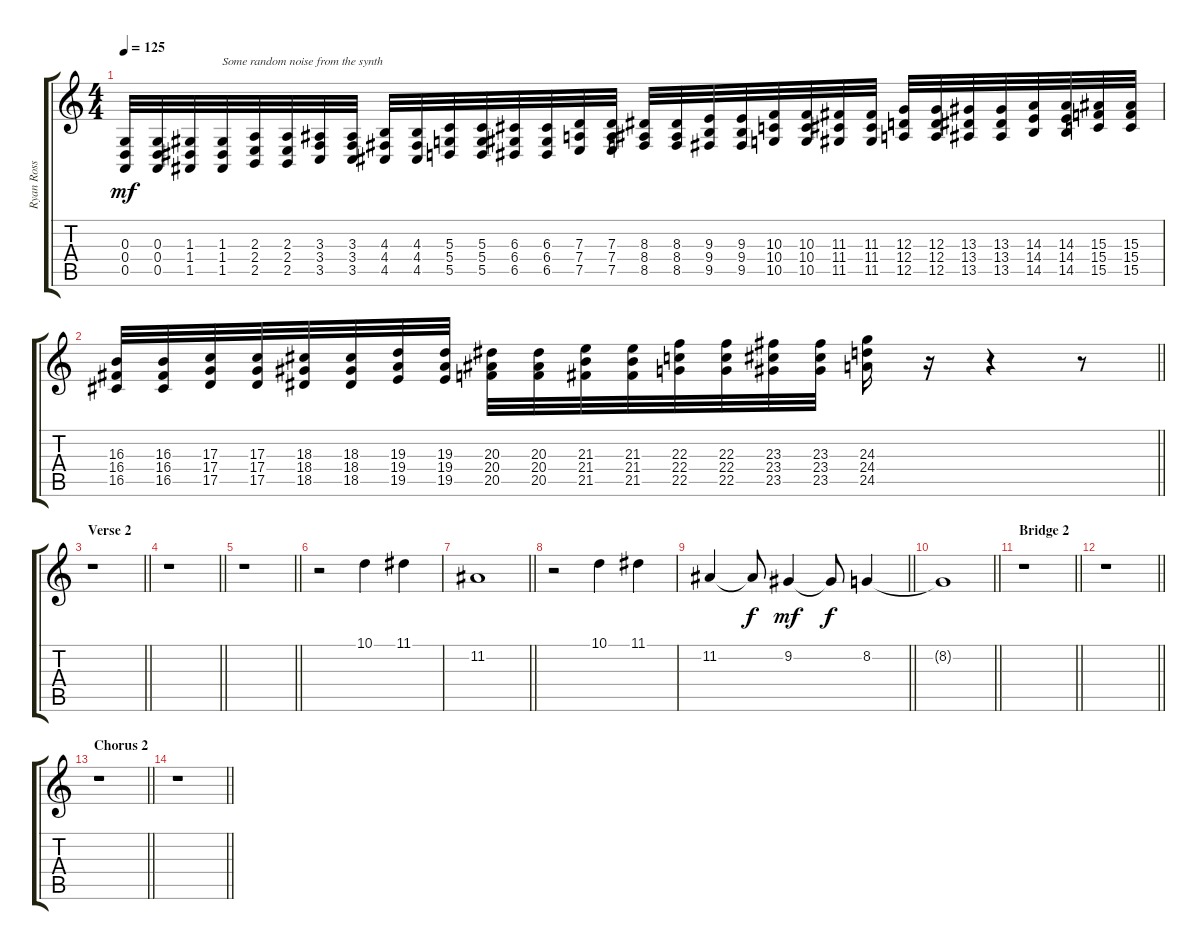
\track ("Ryan Ross (Synth and Effects)" "Ryan Ross ") {instrument pad7halo}
\staff {score tabs}
\tuning (E4 B3 G3 D3 A2 E2) {hide}
\ts (4 4)
\tempo 125
\clef g2
\ks c
(0.3 0.4 0.5).32{dy mf volume 16 instrument guitarfretnoise} (0.3 0.4 0.5).32 (1.3 1.4 1.5).32 (1.3 1.4 1.5).32{txt "Some random noise from the synth"} (2.3 2.4 2.5).32 (2.3 2.4 2.5).32 (3.3 3.4 3.5).32 (3.3 3.4 3.5).32 (4.3 4.4 4.5).32 (4.3 4.4 4.5).32 (5.3 5.4 5.5).32 (5.3 5.4 5.5).32 (6.3 6.4 6.5).32 (6.3 6.4 6.5).32 (7.3 7.4 7.5).32 (7.3 7.4 7.5).32 (8.3 8.4 8.5).32 (8.3 8.4 8.5).32 (9.3 9.4 9.5).32 (9.3 9.4 9.5).32 (10.3 10.4 10.5).32 (10.3 10.4 10.5).32 (11.3 11.4 11.5).32 (11.3 11.4 11.5).32 (12.3 12.4 12.5).32 (12.3 12.4 12.5).32 (13.3 13.4 13.5).32 (13.3 13.4 13.5).32 (14.3 14.4 14.5).32 (14.3 14.4 14.5).32 (15.3 15.4 15.5).32 (15.3 15.4 15.5).32 |
\barLineRight lightlight
(16.3 16.4 16.5).32 (16.3 16.4 16.5).32 (17.3 17.4 17.5).32 (17.3 17.4 17.5).32 (18.3 18.4 18.5).32 (18.3 18.4 18.5).32 (19.3 19.4 19.5).32 (19.3 19.4 19.5).32 (20.3 20.4 20.5).32 (20.3 20.4 20.5).32 (21.3 21.4 21.5).32 (21.3 21.4 21.5).32 (22.3 22.4 22.5).32 (22.3 22.4 22.5).32 (23.3 23.4 23.5).32 (23.3 23.4 23.5).32 (24.3 24.4 24.5).16 r.16{volume 13 instrument pad7halo} r.4 r.8 |
\section ("" "Verse 2")
\barLineRight lightlight
r.1 |
\barLineRight lightlight
r.1 |
\barLineRight lightlight
r.1 |
r.2 10.1.4{volume 13} 11.1.4 |
\barLineRight lightlight
11.2.1{volume 0} |
r.2{volume 13} 10.1.4 11.1.4 |
\barLineRight lightlight
11.2.4 11.2{t}.8{dy f} 9.2.4{dy mf} 9.2{t}.8{dy f} 8.2.4{volume 0} |
\barLineRight lightlight
8.2{t}.1 |
\section ("" "Bridge 2")
\barLineRight lightlight
r.1 |
\barLineRight lightlight
r.1 |
\section ("" "Chorus 2")
\barLineRight lightlight
r.1 |
\barLineRight lightlight
r.1
